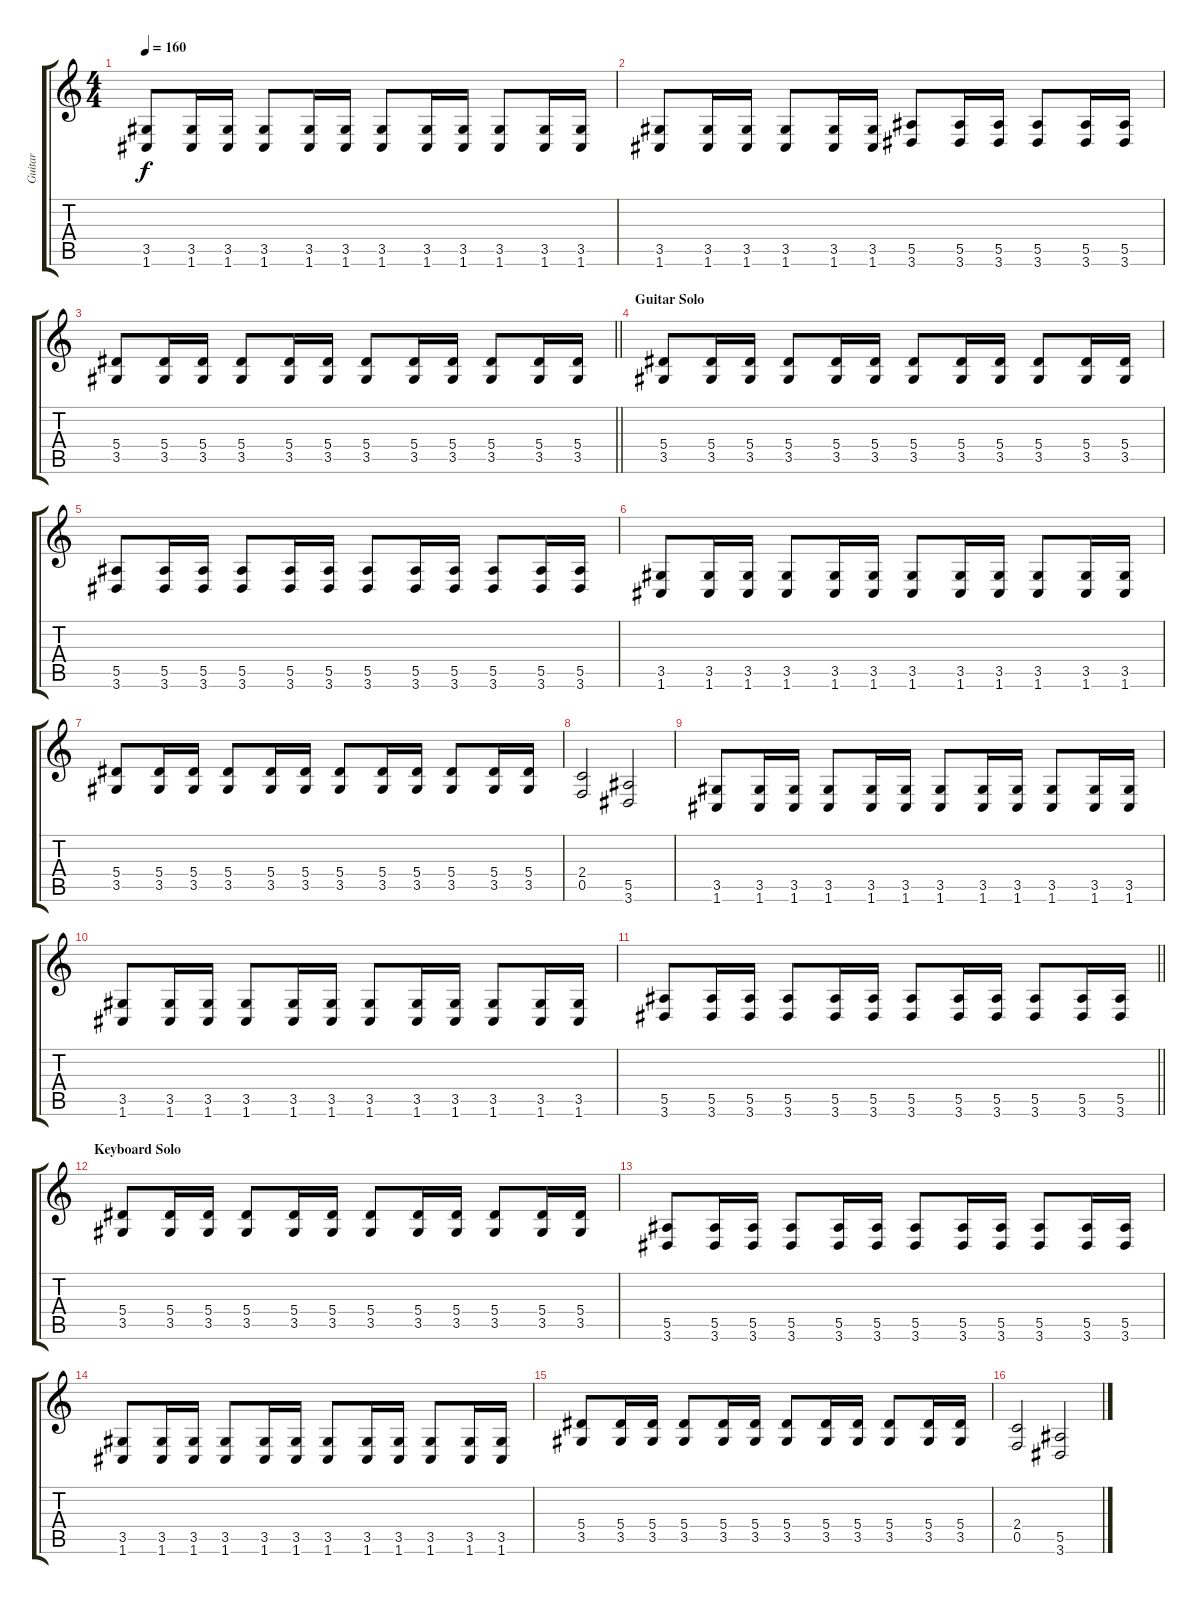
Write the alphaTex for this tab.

\track ("Guitar" "Guitar") {instrument distortionguitar}
\staff {score tabs}
\tuning (C4 G3 Eb3 Bb2 F2 C2) {hide}
\ts (4 4)
\tempo 160
\clef g2
\ks c
(3.5 1.6).8{dy f} (3.5 1.6).16 (3.5 1.6).16 (3.5 1.6).8 (3.5 1.6).16 (3.5 1.6).16 (3.5 1.6).8 (3.5 1.6).16 (3.5 1.6).16 (3.5 1.6).8 (3.5 1.6).16 (3.5 1.6).16 |
(3.5 1.6).8 (3.5 1.6).16 (3.5 1.6).16 (3.5 1.6).8 (3.5 1.6).16 (3.5 1.6).16 (5.5 3.6).8 (5.5 3.6).16 (5.5 3.6).16 (5.5 3.6).8 (5.5 3.6).16 (5.5 3.6).16 |
\barLineRight lightlight
(5.4 3.5).8 (5.4 3.5).16 (5.4 3.5).16 (5.4 3.5).8 (5.4 3.5).16 (5.4 3.5).16 (5.4 3.5).8 (5.4 3.5).16 (5.4 3.5).16 (5.4 3.5).8 (5.4 3.5).16 (5.4 3.5).16 |
\section ("" "Guitar Solo")
(5.4 3.5).8 (5.4 3.5).16 (5.4 3.5).16 (5.4 3.5).8 (5.4 3.5).16 (5.4 3.5).16 (5.4 3.5).8 (5.4 3.5).16 (5.4 3.5).16 (5.4 3.5).8 (5.4 3.5).16 (5.4 3.5).16 |
(5.5 3.6).8 (5.5 3.6).16 (5.5 3.6).16 (5.5 3.6).8 (5.5 3.6).16 (5.5 3.6).16 (5.5 3.6).8 (5.5 3.6).16 (5.5 3.6).16 (5.5 3.6).8 (5.5 3.6).16 (5.5 3.6).16 |
(3.5 1.6).8 (3.5 1.6).16 (3.5 1.6).16 (3.5 1.6).8 (3.5 1.6).16 (3.5 1.6).16 (3.5 1.6).8 (3.5 1.6).16 (3.5 1.6).16 (3.5 1.6).8 (3.5 1.6).16 (3.5 1.6).16 |
(5.4 3.5).8 (5.4 3.5).16 (5.4 3.5).16 (5.4 3.5).8 (5.4 3.5).16 (5.4 3.5).16 (5.4 3.5).8 (5.4 3.5).16 (5.4 3.5).16 (5.4 3.5).8 (5.4 3.5).16 (5.4 3.5).16 |
(2.4 0.5).2 (5.5 3.6).2 |
(3.5 1.6).8 (3.5 1.6).16 (3.5 1.6).16 (3.5 1.6).8 (3.5 1.6).16 (3.5 1.6).16 (3.5 1.6).8 (3.5 1.6).16 (3.5 1.6).16 (3.5 1.6).8 (3.5 1.6).16 (3.5 1.6).16 |
(3.5 1.6).8 (3.5 1.6).16 (3.5 1.6).16 (3.5 1.6).8 (3.5 1.6).16 (3.5 1.6).16 (3.5 1.6).8 (3.5 1.6).16 (3.5 1.6).16 (3.5 1.6).8 (3.5 1.6).16 (3.5 1.6).16 |
\barLineRight lightlight
(5.5 3.6).8 (5.5 3.6).16 (5.5 3.6).16 (5.5 3.6).8 (5.5 3.6).16 (5.5 3.6).16 (5.5 3.6).8 (5.5 3.6).16 (5.5 3.6).16 (5.5 3.6).8 (5.5 3.6).16 (5.5 3.6).16 |
\section ("" "Keyboard Solo")
(5.4 3.5).8 (5.4 3.5).16 (5.4 3.5).16 (5.4 3.5).8 (5.4 3.5).16 (5.4 3.5).16 (5.4 3.5).8 (5.4 3.5).16 (5.4 3.5).16 (5.4 3.5).8 (5.4 3.5).16 (5.4 3.5).16 |
(5.5 3.6).8 (5.5 3.6).16 (5.5 3.6).16 (5.5 3.6).8 (5.5 3.6).16 (5.5 3.6).16 (5.5 3.6).8 (5.5 3.6).16 (5.5 3.6).16 (5.5 3.6).8 (5.5 3.6).16 (5.5 3.6).16 |
(3.5 1.6).8 (3.5 1.6).16 (3.5 1.6).16 (3.5 1.6).8 (3.5 1.6).16 (3.5 1.6).16 (3.5 1.6).8 (3.5 1.6).16 (3.5 1.6).16 (3.5 1.6).8 (3.5 1.6).16 (3.5 1.6).16 |
(5.4 3.5).8 (5.4 3.5).16 (5.4 3.5).16 (5.4 3.5).8 (5.4 3.5).16 (5.4 3.5).16 (5.4 3.5).8 (5.4 3.5).16 (5.4 3.5).16 (5.4 3.5).8 (5.4 3.5).16 (5.4 3.5).16 |
(2.4 0.5).2 (5.5 3.6).2
